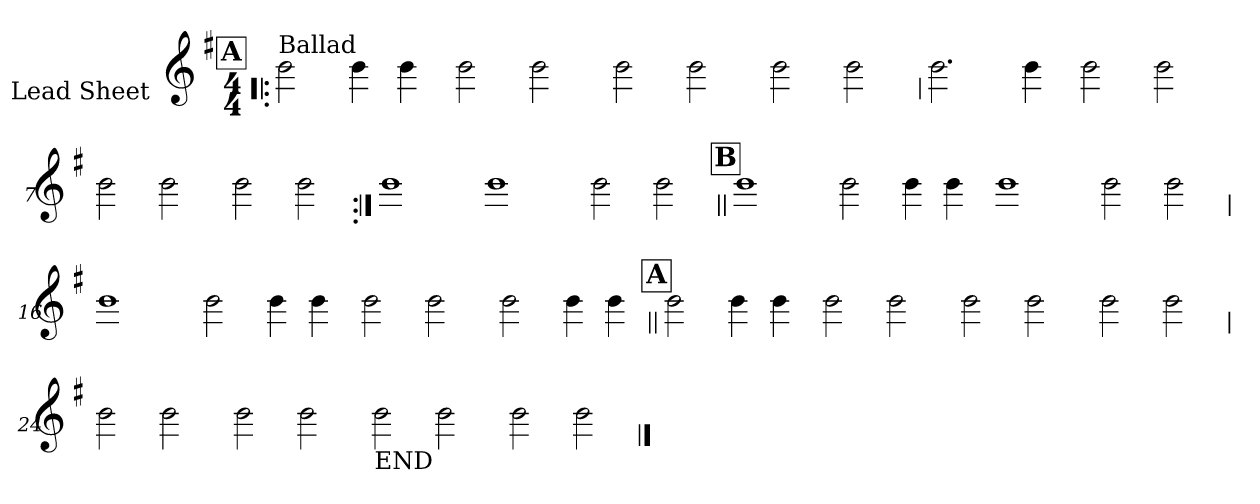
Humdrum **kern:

**kern
*part1
*staff1
*I"Lead Sheet
*stria0
*clefG2
*k[f#]
*G:
*M4/4
!!LO:REH:place=s1:a:t=A
=1!|:
!LO:TX:a:t=Ballad
2b
4b
4b
=2-
2b
2b
=3-
2b
2b
=4-
2b
2b
!!LO:LB:g=z
=5
2.b
4b
=6-
2b
2b
=7-
2b
2b
=8-
2b
2b
!!LO:LB:g=z
=9:|!
1b
=10-
1b
=11-
2b
2b
!!LO:LB:g=z
!!LO:REH:place=s1:a:t=B
=12||
1b
=13-
2b
4b
4b
=14-
1b
=15-
2b
2b
!!LO:LB:g=z
=16
1b
=17-
2b
4b
4b
=18-
2b
2b
=19-
2b
4b
4b
!!LO:LB:g=z
!!LO:REH:place=s1:a:t=A
=20||
2b
4b
4b
=21-
2b
2b
=22-
2b
2b
=23-
2b
2b
!!LO:LB:g=z
=24
2b
2b
=25-
2b
2b
=26-
!LO:TX:b:t=END
2b
2b
=27-
2b
2b
==
*-
